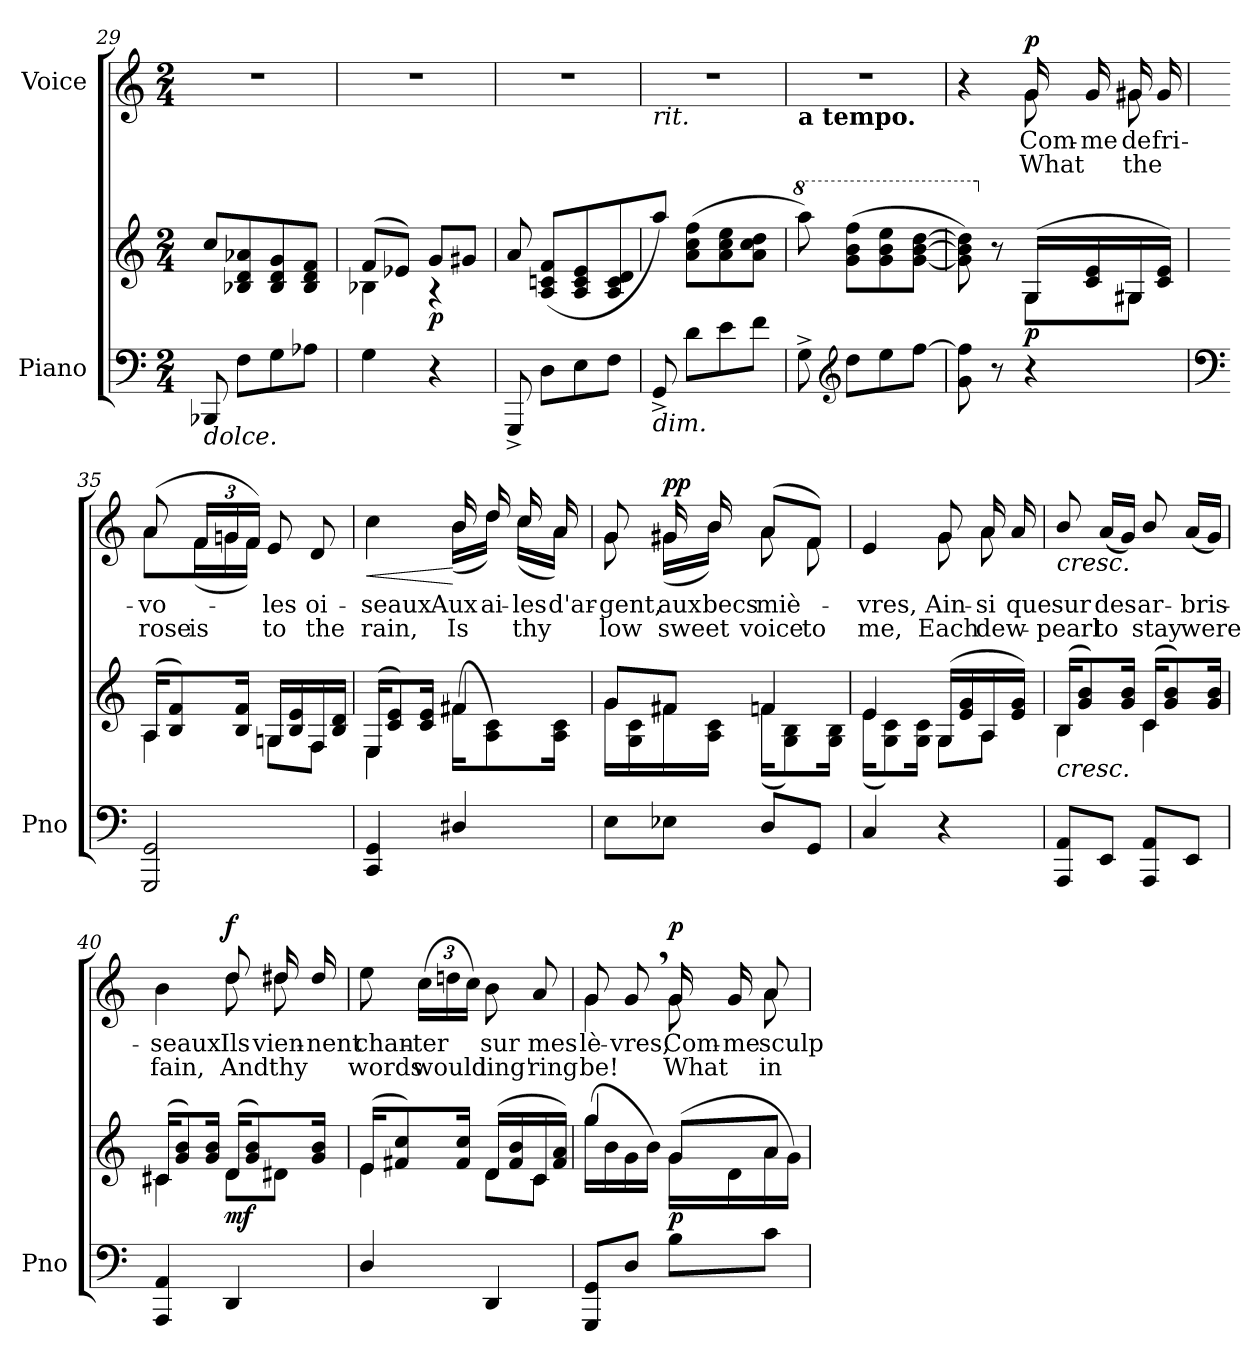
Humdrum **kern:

**kern	**kern	**dynam	**kern	**text	**text	**dynam
*part2	*part2	*part2	*part1	*part1	*part1	*part1
*staff3	*staff2	*staff2/3	*staff1	*staff1	*staff1	*staff1
*I"Piano	*	*	*I"Voice	*	*	*
*I'Pno	*	*	*	*	*	*
*clefF4	*clefG2	*	*clefG2	*	*	*
*k[]	*k[]	*	*k[]	*	*	*
*M2/4	*M2/4	*	*M2/4	*	*	*
=29	=29	=29	=29	=29	=29	=29
!LO:TX:b:i:t=dolce.	!	!	!	!	!	!
8BBB-X/	8cc/L	.	2r	.	.	.
8F\L	8B-X/ 8d/ 8a-X/	.	.	.	.	.
8G\	8B-/ 8d/ 8g/	.	.	.	.	.
8A-X\J	8B-/ 8d/ 8f/J	.	.	.	.	.
=30	=30	=30	=30	=30	=30	=30
*	*^	*	*	*	*	*
4G\	(8f/L	4B-X\	.	2r	.	.	.
.	8e-X/J)	.	.	.	.	.	.
!	!	!	!LO:DY:b	!	!	!	!
4r	8g/L	4r	p	.	.	.	.
.	8g#X/J	.	.	.	.	.	.
*	*v	*v	*	*	*	*	*
=31	=31	=31	=31	=31	=31	=31
8GGG^/	8a/	.	2r	.	.	.
8D\L	(8A/ 8cn/ 8f/L	.	.	.	.	.
8E\	8A/ 8c/ 8e/	.	.	.	.	.
8F\J	8A/ 8c/ 8d/	.	.	.	.	.
=32	=32	=32	=32	=32	=32	=32
!	!	!	!LO:TX:b:i:t=rit.	!	!	!
!LO:TX:b:i:t=dim.	!	!	!	!	!	!
8GG^/	8aa/J)	.	2r	.	.	.
8d\L	(8a\ 8cc\ 8ff\L	.	.	.	.	.
8e\	8a\ 8cc\ 8ee\	.	.	.	.	.
8f\J	8a\ 8cc\ 8dd\J	.	.	.	.	.
!!LO:LB:g=z
=33	=33	=33	=33	=33	=33	=33
*	*8va	*	*	*	*	*
!	!	!	!LO:TX:b:B:t=a tempo.	!	!	!
8G^\	8aaa\)	.	2r	.	.	.
*clefG2	*	*	*	*	*	*
8dd\L	(8gg\ 8bb\ 8fff\L	.	.	.	.	.
8ee\	8gg\ 8bb\ 8eee\	.	.	.	.	.
[8ff\J	[8gg\ [8bb\ [8ddd\J	.	.	.	.	.
=34	=34	=34	=34	=34	=34	=34
*	*^	*	*^	*	*	*
8g\ 8ff\]	8gg\] 8bb\] 8ddd\])	4ryy	.	4r	4ryy	.	.	.
*	*X8va	*	*	*	*	*	*	*
8r	8r	.	.	.	.	.	.	.
!	!	!	!LO:DY:b	!	!	!LO:LY:b	!LO:LY:b	!LO:DY:b
4r	(16G/LL	8G\L	p	16g/	8g\	Com-	What	p
!	!	!	!	!	!	!LO:LY:b	!	!
.	16c/ 16e/	.	.	16g/	.	-me	.	.
!	!	!	!	!	!	!LO:LY:b	!LO:LY:b	!
.	16G#X/	8G#\J	.	16g#X/	8g#\	de	the	.
!	!	!	!	!	!	!LO:LY:b	!	!
.	16c/ 16e/JJ)	.	.	16g#/	.	fri-	.	.
=35	=35	=35	=35	=35	=35	=35	=35	=35
*clefF4	*	*	*	*	*	*	*	*
!	!	!	!	!	!	!LO:LY:b	!LO:LY:b	!
2GGG/ 2GG/	(16A/KL	4A\	.	(8a/	8a\L	-vo-	rose	.
.	8B/ 8f/)	.	.	.	.	.	.	.
*	*	*	*	*Xbrackettup	*	*	*	*
!	!	!	!	!	!	!	!LO:LY:b	!
*	*	*	*	*	*Xtuplet	*	*	*
.	.	.	.	24f/LL	(24f\L	.	is	.
.	.	.	.	24gn/	24g\	.	.	.
.	16B/ 16f/Jk	.	.	.	.	.	.	.
.	.	.	.	24f/JJ)	24f\JJ)	.	.	.
!	!	!	!	!	!	!LO:LY:b	!LO:LY:b	!
.	16Gn/LL	8G\L	.	8e/	4ryy	-les	to	.
.	16B/ 16e/	.	.	.	.	.	.	.
!	!	!	!	!	!	!LO:LY:b	!LO:LY:b	!
.	16F/	8F\J	.	8d/	.	oi-	the	.
.	16B/ 16d/JJ	.	.	.	.	.	.	.
=36	=36	=36	=36	=36	=36	=36	=36	=36
!	!	!	!	!	!	!LO:LY:b	!LO:LY:b	!LO:HP:b
4CC/ 4GG/	(16E/KL	4E\	.	4cc\	4ryy	-seaux	rain,	<
.	8c/ 8e/)	.	.	.	.	.	.	.
.	16c/ 16e/Jk	.	.	.	.	.	.	.
!	!	!	!	!	!	!LO:LY:b	!LO:LY:b	!
4D#X/	(16f#X\KL	4f#/	.	16b/	(16b\LL	Aux	Is	[
!	!	!	!	!	!	!LO:LY:b	!	!
.	8A\ 8c\)	.	.	16dd/	16dd\JJ)	ai-	.	.
!	!	!	!	!	!	!LO:LY:b	!LO:LY:b	!
.	.	.	.	16cc/	(16cc\LL	-les	thy	.
!	!	!	!	!	!	!LO:LY:b	!	!
.	16A\ 16c\Jk	.	.	16a/	16a\JJ)	d'ar-	.	.
!!LO:PB:g=z	!!
=37	=37	=37	=37	=37	=37	=37	=37	=37
!	!	!	!	!	!	!LO:LY:b	!LO:LY:b	!
8E\L	8g/L	16g\LL	.	8g/	8g\	-gent,	low	.
.	.	16G\ 16c\	.	.	.	.	.	.
!	!	!	!	!	!	!LO:LY:b	!LO:LY:b	!LO:DY:b
!	!	!	!	!	!	!	!	!LO:DY:n=1:b
8E-X\J	8f#X/J	16f#\	.	16g#X/	(16g#\LL	aux	sweet	p p
!	!	!	!	!	!	!LO:LY:b	!	!
.	.	16A\ 16c\JJ	.	16b/	16b\JJ)	becs	.	.
!	!	!	!	!	!	!LO:LY:b	!LO:LY:b	!
8D/L	4fn/	(16f\KL	.	(8a/L	8a\	miè-	voice	.
.	.	8G\ 8B\)	.	.	.	.	.	.
!	!	!	!	!	!	!	!LO:LY:b	!
8GG/J	.	.	.	8f/J)	8f\	.	to	.
.	.	16G\ 16B\Jk	.	.	.	.	.	.
=38	=38	=38	=38	=38	=38	=38	=38	=38
!	!	!	!	!	!	!LO:LY:b	!LO:LY:b	!
4C/	4e/	(16e\KL	.	4e/	4ryy	-vres,	me,	.
.	.	8G\ 8c\)	.	.	.	.	.	.
.	.	16G\ 16c\Jk	.	.	.	.	.	.
!	!	!	!	!	!	!LO:LY:b	!LO:LY:b	!
4r	(16G/LL	8G\L	.	8g/	8g\	Ain-	Each	.
.	16e/ 16g/	.	.	.	.	.	.	.
!	!	!	!	!	!	!LO:LY:b	!LO:LY:b	!
.	16A/	8A\J	.	16a/	8a\	-si	dew-	.
!	!	!	!	!	!	!LO:LY:b	!	!
.	16e/ 16g/JJ)	.	.	16a/	.	que	.	.
*	*	*	*	*v	*v	*	*	*
=39	=39	=39	=39	=39	=39	=39	=39
!	!	!	!	!LO:TX:b:i:t=cresc.	!	!	!
!	!LO:TX:b:i:t=cresc.	!	!	!	!	!	!
!	!	!	!	!	!LO:LY:b	!LO:LY:b	!
8AAA/ 8AA/L	(16B/KL	4B\	.	8b/	sur	-pearl	.
.	8g/ 8b/)	.	.	.	.	.	.
!	!	!	!	!	!LO:LY:b	!LO:LY:b	!
8EE/J	.	.	.	(16a/LL	des	to	.
.	16g/ 16b/Jk	.	.	16g/JJ)	.	.	.
!	!	!	!	!	!LO:LY:b	!LO:LY:b	!
8AAA/ 8AA/L	(16c/KL	4c\	.	8b/	ar-	stay	.
.	8g/ 8b/)	.	.	.	.	.	.
!	!	!	!	!	!LO:LY:b	!LO:LY:b	!
8EE/J	.	.	.	(16a/LL	-bris-	were	.
.	16g/ 16b/Jk	.	.	16g/JJ)	.	.	.
=40	=40	=40	=40	=40	=40	=40	=40
!	!	!	!	!	!LO:LY:b	!LO:LY:b	!
*	*	*	*	*^	*	*	*
4AAA/ 4AA/	(16c#X/KL	4c#\	.	4b\	4ryy	-seaux	fain,	.
.	8g/ 8b/)	.	.	.	.	.	.	.
.	16g/ 16b/Jk	.	.	.	.	.	.	.
!	!	!	!LO:DY:b	!	!	!LO:LY:b	!LO:LY:b	!LO:DY:b
4DD/	(16d/KL	8d\L	mf	8dd/	8dd\	Ils	And	f
.	8g/ 8b/)	.	.	.	.	.	.	.
!	!	!	!	!	!	!LO:LY:b	!LO:LY:b	!
.	.	8d#X\J	.	16dd#X/	8dd#\	vien-	thy	.
!	!	!	!	!	!	!LO:LY:b	!	!
.	16g/ 16b/Jk	.	.	16dd#/	.	-nent	.	.
*	*	*	*	*v	*v	*	*	*
!!LO:LB:g=z
=41	=41	=41	=41	=41	=41	=41	=41
!	!	!	!	!	!LO:LY:b	!LO:LY:b	!
4D/	(16e/KL	4e\	.	8ee\	chan-	words	.
.	8f#X/ 8cc/)	.	.	.	.	.	.
*	*	*	*	*tuplet	*	*	*
!	!	!	!	!	!LO:LY:b	!LO:LY:b	!
.	.	.	.	(24cc\LL	-ter	would	.
.	.	.	.	24ddn\	.	.	.
.	16f#/ 16cc/Jk	.	.	.	.	.	.
.	.	.	.	24cc\JJ)	.	.	.
!	!	!	!	!	!LO:LY:b	!LO:LY:b	!
4DD/	(16d/LL	8d\L	.	8b\	sur	ling'	.
.	16f#/ 16b/	.	.	.	.	.	.
!	!	!	!	!	!LO:LY:b	!LO:LY:b	!
.	16c/	8c\J	.	8a/	mes	ring	.
.	16f#/ 16a/JJ)	.	.	.	.	.	.
=42	=42	=42	=42	=42	=42	=42	=42
!	!	!	!	!	!LO:LY:b	!LO:LY:b	!
*	*	*	*	*^	*	*	*
8GGG/ 8GG/L	(16gg\LL	4gg/	.	8g/	4g\	lè-	be!	.
.	16b\	.	.	.	.	.	.	.
!	!	!	!	!	!	!LO:LY:b	!	!
8D/J	16g\	.	.	8g,/	.	-vres,	.	.
.	16b\JJ)	.	.	.	.	.	.	.
!	!	!	!LO:DY:b	!	!	!LO:LY:b	!LO:LY:b	!LO:DY:b
8B\L	(8g/L	16g\LL	p	16g/	8g\	Com-	What	p
!	!	!	!	!	!	!LO:LY:b	!	!
.	.	16d\	.	16g/	.	-me	.	.
!	!	!	!	!	!	!LO:LY:b	!LO:LY:b	!
8c\J	8a/J	16a\	.	8a/	8a\	sculp-	in	.
.	.	16g\JJ)	.	.	.	.	.	.
*	*v	*v	*	*	*	*	*	*
*	*	*	*v	*v	*	*	*
=	=	=	=	=	=	=
*-	*-	*-	*-	*-	*-	*-
